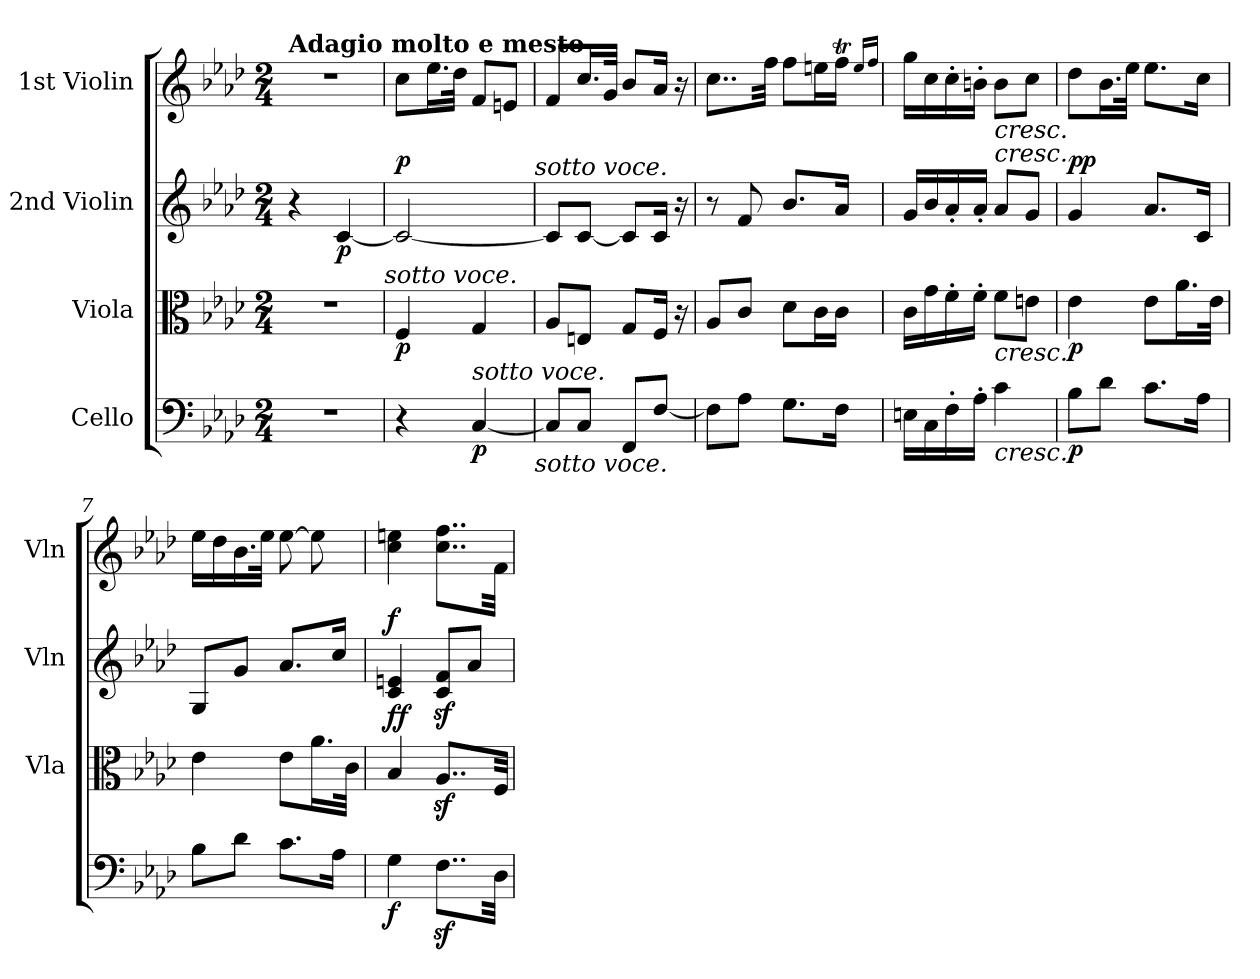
**kern	**dynam	**kern	**dynam	**kern	**dynam	**kern
*part4	*part4	*part3	*part3	*part2	*part2	*part1
*staff4	*staff4	*staff3	*staff3	*staff2	*staff2	*staff1
*I"Cello	*	*I"Viola	*	*I"2nd Violin	*	*I"1st Violin
*	*	*I'Vla	*	*I'Vln	*	*I'Vln
*clefF4	*	*clefC3	*	*clefG2	*	*clefG2
*k[b-e-a-d-]	*	*k[b-e-a-d-]	*	*k[b-e-a-d-]	*	*k[b-e-a-d-]
*f:	*	*f:	*	*f:	*	*f:
*M2/4	*	*M2/4	*	*M2/4	*	*M2/4
=1	=1	=1	=1	=1	=1	=1
!	!	!	!	!	!	!LO:TX:a:B:t=Adagio molto e mesto
2r	.	2r	.	4r	.	2r
!	!	!	!	!	!LO:DY:b	!
.	.	.	.	[4c/	p	.
!	!	!LO:TX:a:i:t=sotto voce.	!	!	!	!
=2	=2	=2	=2	=2	=2	=2
!	!	!	!LO:DY:b	!	!LO:DY:a	!
4r	.	4F/	p	2c/_	p	8cc\L
.	.	.	.	.	.	16.ee-\L
.	.	.	.	.	.	32dd-\JJk
!LO:TX:a:i:t=sotto voce.	!	!	!	!	!	!
!	!LO:DY:b	!	!	!	!	!
[4C/	p	4G/	.	.	.	8f/L
.	.	.	.	.	.	8en/J
!	!	!	!	!LO:TX:a:i:t=sotto voce.	!	!
!LO:TX:b:i:t=sotto voce.	!	!	!	!	!	!
=3	=3	=3	=3	=3	=3	=3
8C/L]	.	8A-/L	.	8c/L]	.	8f/L
8C/J	.	8En/J	.	[8c/J	.	16.cc/L
.	.	.	.	.	.	32g/JJk
8FF/L	.	8G/L	.	8c/L]	.	8b-/L
[8F/J	.	16F/Jk	.	16c/Jk	.	16a-/Jk
.	.	16r	.	16r	.	16r
=4	=4	=4	=4	=4	=4	=4
8F\L]	.	8A-/L	.	8r	.	8..cc\L
8A-\J	.	8c/J	.	8f/	.	.
.	.	.	.	.	.	32ff\Jkk
8.G\L	.	8d-\L	.	8.b-/L	.	8ff\L
.	.	16c\L	.	.	.	16een\L
16F\Jk	.	16c\JJ	.	16a-/Jk	.	16ffT\JJ
.	.	.	.	.	.	16qee/LL
.	.	.	.	.	.	16qff/JJ
!!LO:LB:g=z
=5	=5	=5	=5	=5	=5	=5
16En\LL	.	16c\LL	.	16g/LL	.	16gg\LL
16C\	.	16g\	.	16b-/	.	16cc\
16F'\	.	16f'\	.	16a-'/	.	16cc'\
16A-'\JJ	.	16f'\JJ	.	16a-'/JJ	.	16bn'\JJ
!	!	!	!	!	!	!LO:TX:b:i:t=cresc.
!	!	!	!	!LO:TX:a:i:t=cresc.	!	!
!	!	!LO:TX:b:i:t=cresc.	!	!	!	!
!LO:TX:b:i:t=cresc.	!	!	!	!	!	!
4c\	.	8f\L	.	8a-/L	.	8b\L
.	.	8en\J	.	8g/J	.	8cc\J
=6	=6	=6	=6	=6	=6	=6
!	!LO:DY:b	!	!LO:DY:b	!	!LO:DY:b	!
!	!	!	!	!	!LO:DY:n=1:a	!
8B-\L	p	4e-\	p	4g/	p p	8dd-\L
8d-\J	.	.	.	.	.	16.b-\L
.	.	.	.	.	.	32ee-\JJk
8.c\L	.	8e-\L	.	8.a-/L	.	8.ee-\L
.	.	16.a-\L	.	.	.	.
16A-\Jk	.	.	.	16c/Jk	.	16cc\Jk
.	.	32e-\JJk	.	.	.	.
=7	=7	=7	=7	=7	=7	=7
8B-\L	.	4e-\	.	8G/L	.	16ee-\LL
.	.	.	.	.	.	16dd-\
8d-\J	.	.	.	8g/J	.	16.b-\
.	.	.	.	.	.	32ee-\JJk
8.c\L	.	8e-\L	.	8.a-/L	.	[8ee-\
.	.	16.a-\L	.	.	.	8ee-\]
16A-\Jk	.	.	.	16cc/Jk	.	.
.	.	32c\JJk	.	.	.	.
!!LO:LB:g=z
=8	=8	=8	=8	=8	=8	=8
!	!LO:DY:b	!	!LO:DY:b	!	!	!
!	!	!	!LO:DY:n=1:a	!	!LO:DY:a	!
4G\	f	4B-/	f f	4c/ 4en/	f	4cc\ 4een\
8..Fz<\L	.	8..A-z>/L	.	8c/z> 8f/z>L	.	8..cc\ 8..ff\L
.	.	.	.	8a-/J	.	.
32D-\Jkk	.	32F/Jkk	.	.	.	32f\Jkk
=	=	=	=	=	=	=
*-	*-	*-	*-	*-	*-	*-
